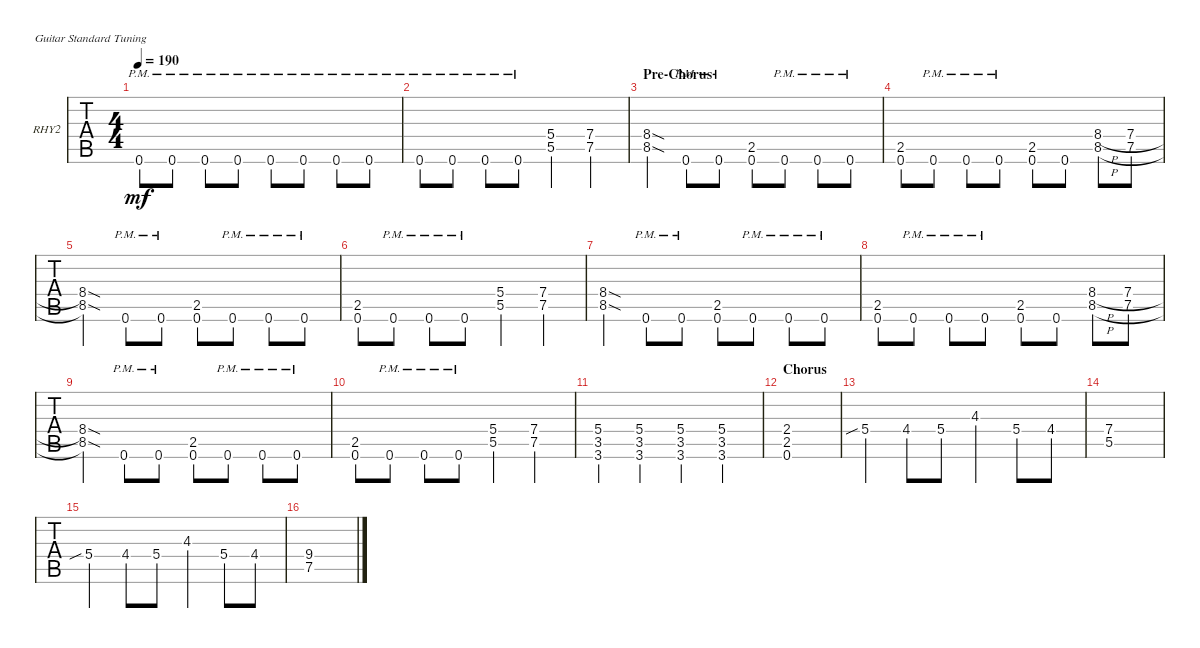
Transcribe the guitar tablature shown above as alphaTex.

\defaultSystemsLayout 4
\bracketExtendMode groupsimilarinstruments
\firstSystemTrackNameOrientation horizontal
\otherSystemsTrackNameOrientation horizontal
\track ("Rhythm Guitar 2" "RHY2") {instrument overdrivenguitar}
\staff {tabs}
\tuning (E4 B3 G3 D3 A2 E2)
\ts (4 4)
\tempo 190
\clef g2
\ks c
0.6{pm}.8{dy mf} 0.6{pm}.8 0.6{pm}.8 0.6{pm}.8 0.6{pm}.8 0.6{pm}.8 0.6{pm}.8 0.6{pm}.8 |
0.6{pm}.8 0.6{pm}.8 0.6{pm}.8 0.6{pm}.8 (5.5 5.4).4 (7.5 7.4).4 |
\section ("" "Pre-Chorus")
(8.5{sod} 8.4{sod}).4 0.6{pm}.8 0.6{pm}.8 (0.6 2.5).8 0.6{pm}.8 0.6{pm}.8 0.6{pm}.8 |
(0.6 2.5).8 0.6{pm}.8 0.6{pm}.8 0.6{pm}.8 (0.6 2.5).8 0.6.8 (8.5{h} 8.4{h}).8 (7.5{h} 7.4{h}).8 |
(8.5{sod} 8.4{sod}).4 0.6{pm}.8 0.6{pm}.8 (0.6 2.5).8 0.6{pm}.8 0.6{pm}.8 0.6{pm}.8 |
(0.6 2.5).8 0.6{pm}.8 0.6{pm}.8 0.6{pm}.8 (5.5 5.4).4 (7.5 7.4).4 |
(8.5{sod} 8.4{sod}).4 0.6{pm}.8 0.6{pm}.8 (0.6 2.5).8 0.6{pm}.8 0.6{pm}.8 0.6{pm}.8 |
(0.6 2.5).8 0.6{pm}.8 0.6{pm}.8 0.6{pm}.8 (0.6 2.5).8 0.6.8 (8.5{h} 8.4{h}).8 (7.5{h} 7.4{h}).8 |
(8.5{sod} 8.4{sod}).4 0.6{pm}.8 0.6{pm}.8 (0.6 2.5).8 0.6{pm}.8 0.6{pm}.8 0.6{pm}.8 |
(0.6 2.5).8 0.6{pm}.8 0.6{pm}.8 0.6{pm}.8 (5.5 5.4).4 (7.5 7.4).4 |
(3.6{st} 3.5{st} 5.4{st}).4 (3.6{st} 3.5{st} 5.4{st}).4 (3.6{st} 3.5{st} 5.4{st}).4 (3.6{st} 3.5{st} 5.4{st}).4 |
\section ("" "Chorus")
(0.6 2.5 2.4).1 |
5.4{sib}.4 4.4.8 5.4.8 4.3.4 5.4.8 4.4.8 |
(5.5 7.4).1 |
5.4{sib}.4 4.4.8 5.4.8 4.3.4 5.4.8 4.4.8 |
(7.5 9.4).1
